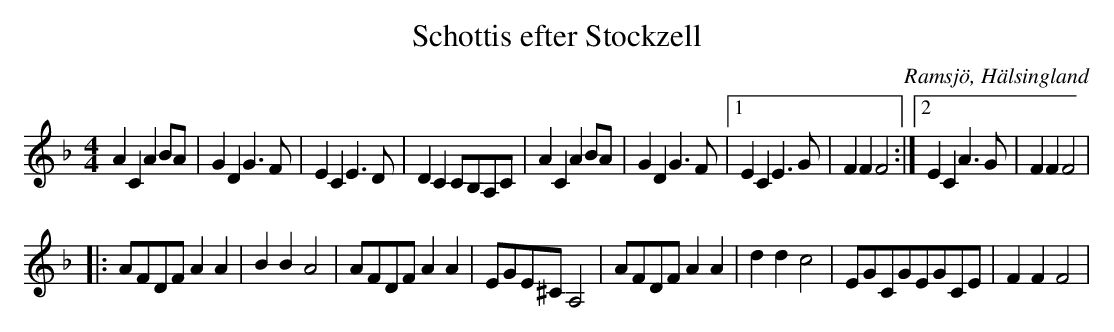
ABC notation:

X:1
T: Schottis efter Stockzell
O: Ramsjö, Hälsingland
M: 4/4
L: 1/8
K: F
A2 C2 A2 BA|G2 D2 G2>F2|E2 C2 E2>D2|D2 C2 CB,A,C|A2 C2 A2 BA|G2 D2 G2>F2|1 E2 C2 E2>G2|F2 F2 F4:|2 E2 C2 A2>G2|F2 F2 F4|
|:AFDF A2 A2| B2 B2 A4|AFDF A2 A2|EGE^CA,4|AFDF A2 A2| d2 d2 c4|EGCGEGCE|F2 F2 F4|
